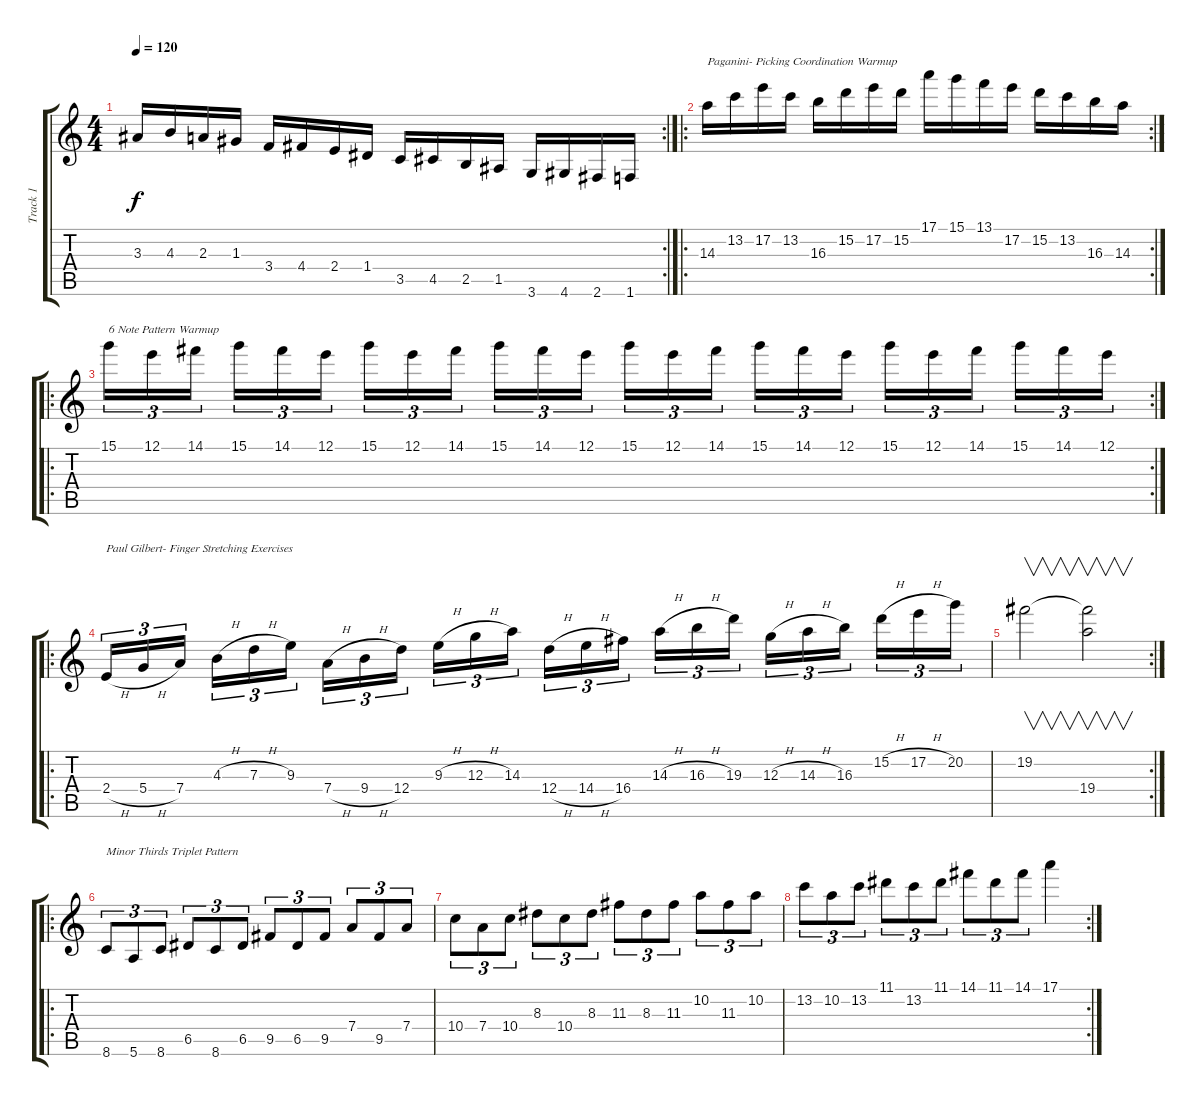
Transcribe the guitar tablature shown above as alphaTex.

\track ("Track 1" "Track 1") {instrument overdrivenguitar}
\staff {score tabs}
\tuning (E4 B3 G3 D3 A2 E2) {hide}
\rc 2
\ts (4 4)
\tempo 120
\clef g2
\ks c
3.3.16{dy f} 4.3.16 2.3.16 1.3.16 3.4.16 4.4.16 2.4.16 1.4.16 3.5.16 4.5.16 2.5.16 1.5.16 3.6.16 4.6.16 2.6.16 1.6.16 |
\ro
\rc 2
14.3.16{txt "Paganini- Picking Coordination Warmup"} 13.2.16 17.2.16 13.2.16 16.3.16 15.2.16 17.2.16 15.2.16 17.1.16 15.1.16 13.1.16 17.2.16 15.2.16 13.2.16 16.3.16 14.3.16 |
\ro
\rc 2
15.1.16{tu (3 2) txt "6 Note Pattern Warmup"} 12.1.16{tu (3 2)} 14.1.16{tu (3 2)} 15.1.16{tu (3 2)} 14.1.16{tu (3 2)} 12.1.16{tu (3 2)} 15.1.16{tu (3 2)} 12.1.16{tu (3 2)} 14.1.16{tu (3 2)} 15.1.16{tu (3 2)} 14.1.16{tu (3 2)} 12.1.16{tu (3 2)} 15.1.16{tu (3 2)} 12.1.16{tu (3 2)} 14.1.16{tu (3 2)} 15.1.16{tu (3 2)} 14.1.16{tu (3 2)} 12.1.16{tu (3 2)} 15.1.16{tu (3 2)} 12.1.16{tu (3 2)} 14.1.16{tu (3 2)} 15.1.16{tu (3 2)} 14.1.16{tu (3 2)} 12.1.16{tu (3 2)} |
\ro
2.4{h}.16{tu (3 2) txt "Paul Gilbert- Finger Stretching Exercises"} 5.4{h}.16{tu (3 2)} 7.4.16{tu (3 2)} 4.3{h}.16{tu (3 2)} 7.3{h}.16{tu (3 2)} 9.3.16{tu (3 2)} 7.4{h}.16{tu (3 2)} 9.4{h}.16{tu (3 2)} 12.4.16{tu (3 2)} 9.3{h}.16{tu (3 2)} 12.3{h}.16{tu (3 2)} 14.3.16{tu (3 2)} 12.4{h}.16{tu (3 2)} 14.4{h}.16{tu (3 2)} 16.4.16{tu (3 2)} 14.3{h}.16{tu (3 2)} 16.3{h}.16{tu (3 2)} 19.3.16{tu (3 2)} 12.3{h}.16{tu (3 2)} 14.3{h}.16{tu (3 2)} 16.3.16{tu (3 2)} 15.2{h}.16{tu (3 2)} 17.2{h}.16{tu (3 2)} 20.2.16{tu (3 2)} |
\rc 2
19.2.2{v} (19.2{t} 19.4).2{v} |
\ro
8.6.8{tu (3 2) txt "Minor Thirds Triplet Pattern"} 5.6.8{tu (3 2)} 8.6.8{tu (3 2)} 6.5.8{tu (3 2)} 8.6.8{tu (3 2)} 6.5.8{tu (3 2)} 9.5.8{tu (3 2)} 6.5.8{tu (3 2)} 9.5.8{tu (3 2)} 7.4.8{tu (3 2)} 9.5.8{tu (3 2)} 7.4.8{tu (3 2)} |
10.4.8{tu (3 2)} 7.4.8{tu (3 2)} 10.4.8{tu (3 2)} 8.3.8{tu (3 2)} 10.4.8{tu (3 2)} 8.3.8{tu (3 2)} 11.3.8{tu (3 2)} 8.3.8{tu (3 2)} 11.3.8{tu (3 2)} 10.2.8{tu (3 2)} 11.3.8{tu (3 2)} 10.2.8{tu (3 2)} |
\rc 2
13.2.8{tu (3 2)} 10.2.8{tu (3 2)} 13.2.8{tu (3 2)} 11.1.8{tu (3 2)} 13.2.8{tu (3 2)} 11.1.8{tu (3 2)} 14.1.8{tu (3 2)} 11.1.8{tu (3 2)} 14.1.8{tu (3 2)} 17.1.4
